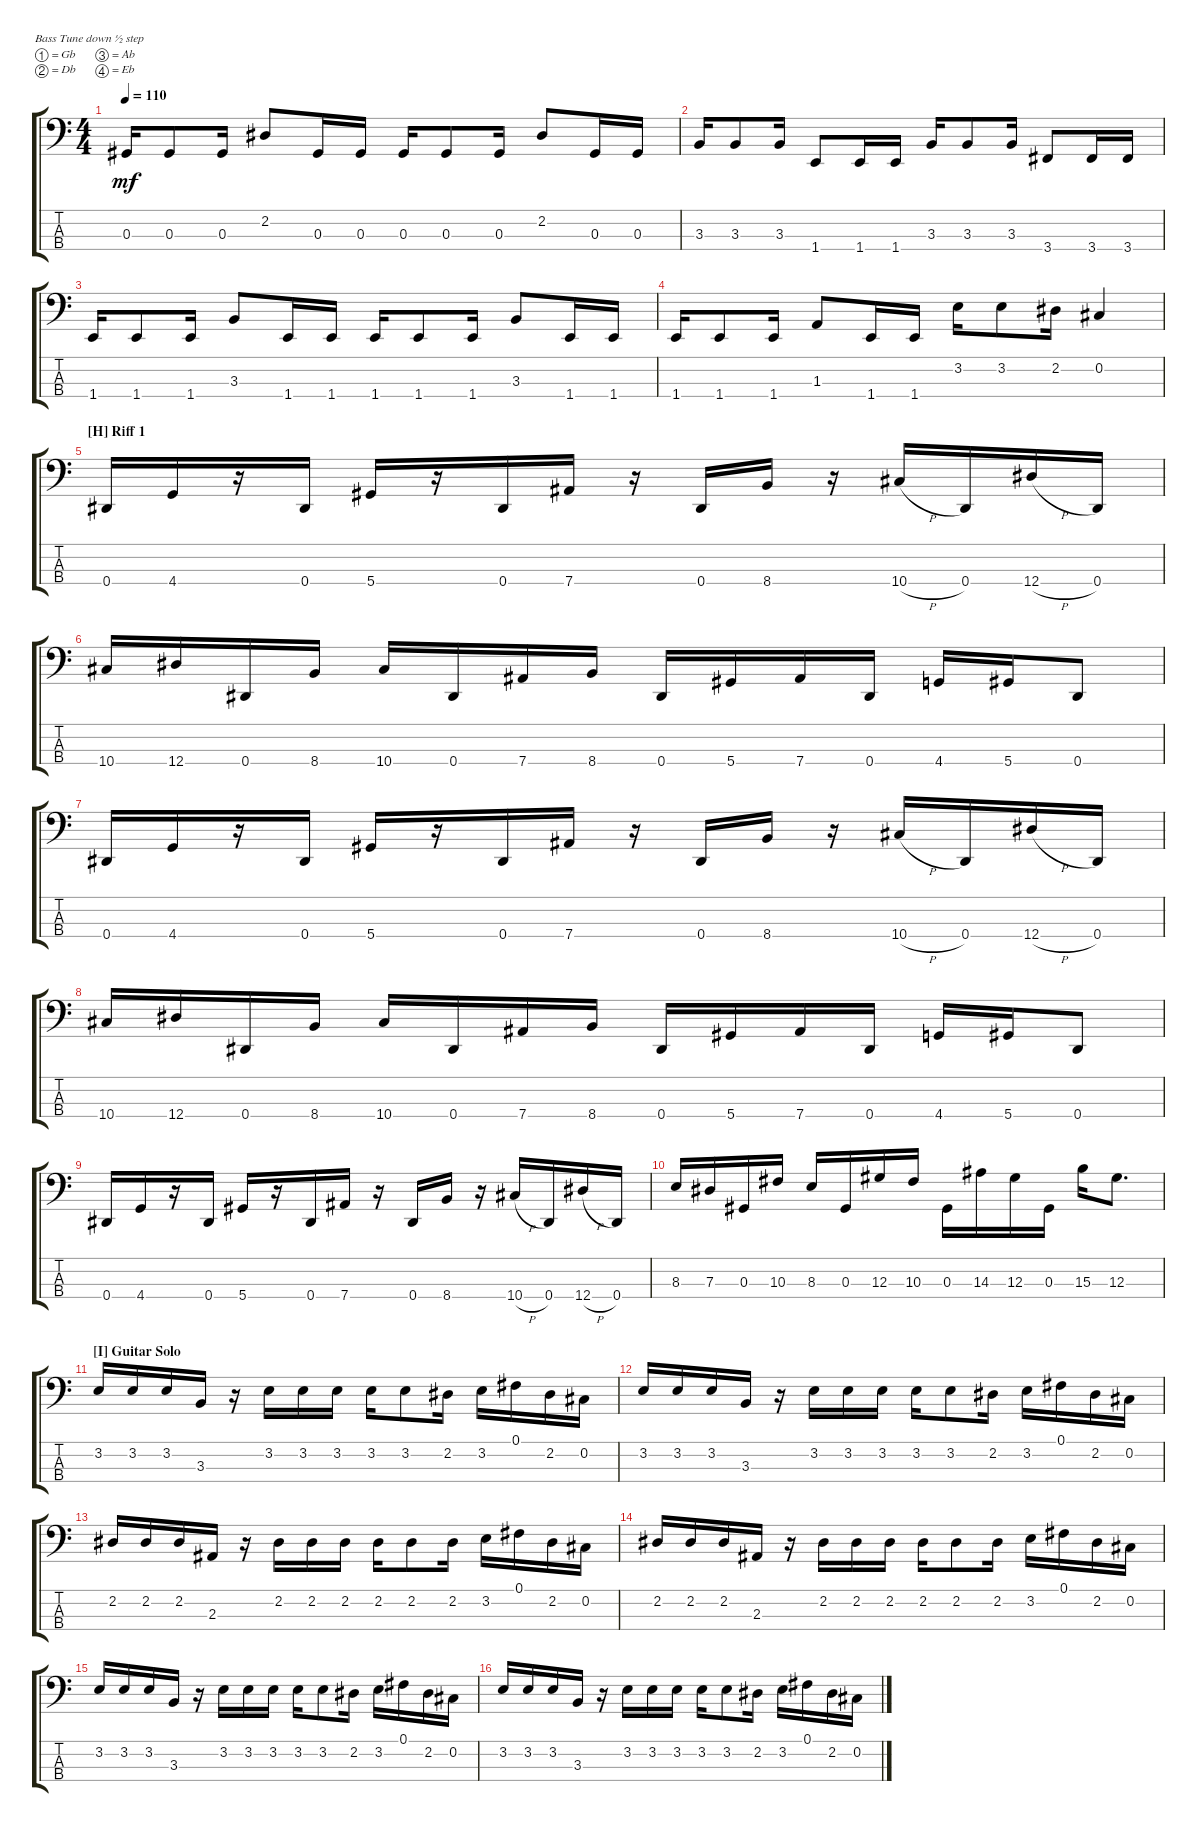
\defaultSystemsLayout 4
\bracketExtendMode groupsimilarinstruments
\singleTrackTrackNamePolicy hidden
\multiTrackTrackNamePolicy hidden
\firstSystemTrackNameOrientation horizontal
\otherSystemsTrackNameOrientation horizontal
\track ("Виталий Дубинин" "E-Bass") {instrument electricbassfinger}
\staff {score tabs}
\tuning (Gb2 Db2 Ab1 Eb1)
\ts (4 4)
\tempo 110
\clef f4
\scale
1.03909
\ks c
0.3.16{dy mf} 0.3.8 0.3.16 2.2.8 0.3.16 0.3.16 0.3.16 0.3.8 0.3.16 2.2.8 0.3.16 0.3.16 |
\scale
0.960908 3.3.16 3.3.8 3.3.16 1.4.8 1.4.16 1.4.16 3.3.16 3.3.8 3.3.16 3.4.8 3.4.16 3.4.16 |
\scale
1.03909 1.4.16 1.4.8 1.4.16 3.3.8 1.4.16 1.4.16 1.4.16 1.4.8 1.4.16 3.3.8 1.4.16 1.4.16 |
\scale
0.960908 1.4.16 1.4.8 1.4.16 1.3.8 1.4.16 1.4.16 3.2.16 3.2.8 2.2.16 0.2.4 |
\section ("H" "Riff 1")
\scale
1.03909 0.4.16 4.4.16 r.16 0.4.16 5.4.16 r.16 0.4.16 7.4.16 r.16 0.4.16 8.4.16 r.16 10.4{h}.16 0.4.16 12.4{h}.16 0.4.16 |
\scale
0.960908 10.4.16 12.4.16 0.4.16 8.4.16 10.4.16 0.4.16 7.4.16 8.4.16 0.4.16 5.4.16 7.4.16 0.4.16 4.4.16 5.4.16 0.4.8 |
\scale
1.03909 0.4.16 4.4.16 r.16 0.4.16 5.4.16 r.16 0.4.16 7.4.16 r.16 0.4.16 8.4.16 r.16 10.4{h}.16 0.4.16 12.4{h}.16 0.4.16 |
\scale
0.960908 10.4.16 12.4.16 0.4.16 8.4.16 10.4.16 0.4.16 7.4.16 8.4.16 0.4.16 5.4.16 7.4.16 0.4.16 4.4.16 5.4.16 0.4.8 |
\scale
1.03909 0.4.16 4.4.16 r.16 0.4.16 5.4.16 r.16 0.4.16 7.4.16 r.16 0.4.16 8.4.16 r.16 10.4{h}.16 0.4.16 12.4{h}.16 0.4.16 |
\scale
0.960908 8.3.16 7.3.16 0.3.16 10.3.16 8.3.16 0.3.16 12.3.16 10.3.16 0.3.16 14.3.16 12.3.16 0.3.16 15.3.16 12.3.8{d} |
\section ("I" "Guitar Solo")
\scale
1.03909 3.2.16 3.2.16 3.2.16 3.3.16 r.16 3.2.16 3.2.16 3.2.16 3.2.16 3.2.8 2.2.16 3.2.16 0.1.16 2.2.16 0.2.16 |
\scale
0.960908 3.2.16 3.2.16 3.2.16 3.3.16 r.16 3.2.16 3.2.16 3.2.16 3.2.16 3.2.8 2.2.16 3.2.16 0.1.16 2.2.16 0.2.16 |
\scale
1.03909 2.2.16 2.2.16 2.2.16 2.3.16 r.16 2.2.16 2.2.16 2.2.16 2.2.16 2.2.8 2.2.16 3.2.16 0.1.16 2.2.16 0.2.16 |
\scale
0.960908 2.2.16 2.2.16 2.2.16 2.3.16 r.16 2.2.16 2.2.16 2.2.16 2.2.16 2.2.8 2.2.16 3.2.16 0.1.16 2.2.16 0.2.16 |
\scale
1.03909 3.2.16 3.2.16 3.2.16 3.3.16 r.16 3.2.16 3.2.16 3.2.16 3.2.16 3.2.8 2.2.16 3.2.16 0.1.16 2.2.16 0.2.16 |
\scale
0.960908 3.2.16 3.2.16 3.2.16 3.3.16 r.16 3.2.16 3.2.16 3.2.16 3.2.16 3.2.8 2.2.16 3.2.16 0.1.16 2.2.16 0.2.16
